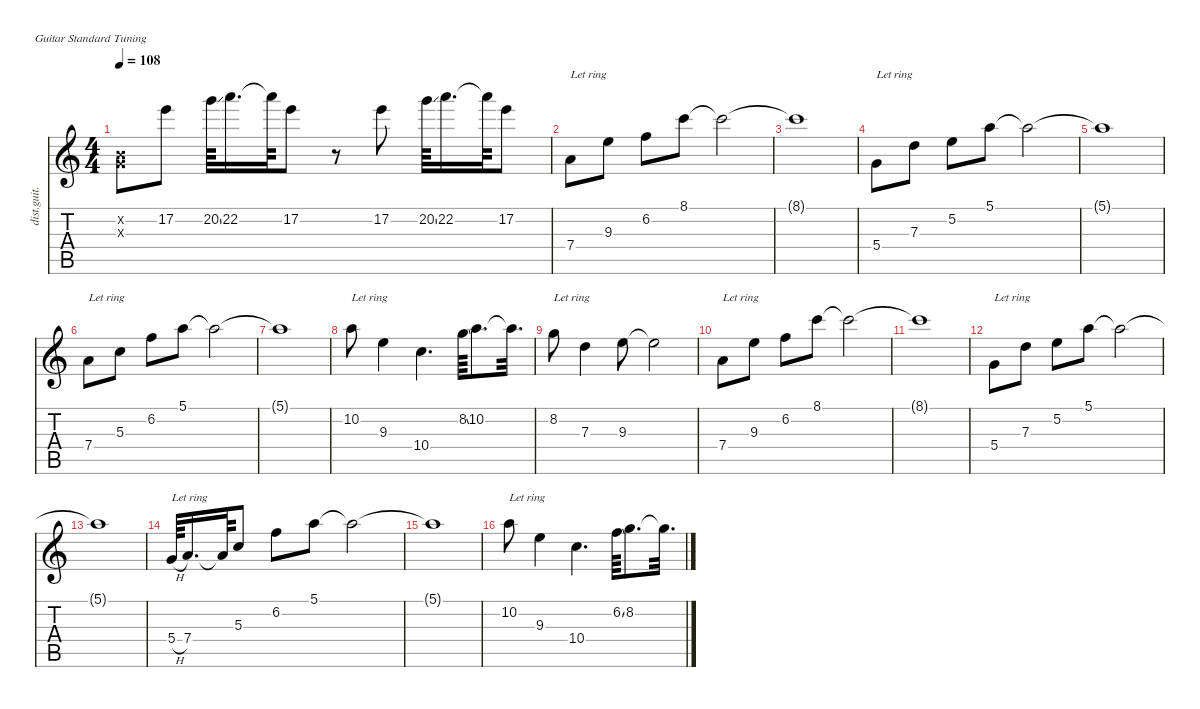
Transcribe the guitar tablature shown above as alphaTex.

\defaultSystemsLayout 4
\hideDynamics
\bracketExtendMode nobrackets
\otherSystemsTrackNameOrientation horizontal
\track ("Distortion Guitar" "dist.guit.") {instrument distortionguitar}
\staff {score tabs}
\tuning (E4 B3 G3 D3 A2 E2)
\ts (4 4)
\tempo 108
\clef g2
\ks c
(0.2{x} 0.3{x}).8{dy f beam Down} 17.2.8{beam Down} 20.2{ss}.64{beam Down} 22.2.16{d beam Down} 22.2{t}.64{beam Down} 17.2.8{beam Down} r.8{beam Down} 17.2.8{beam Down} 20.2{ss}.64{beam Down} 22.2.16{d beam Down} 22.2{t}.64{beam Down} 17.2.8{beam Down} |
7.4.8{txt "Let ring " beam Down} 9.3.8{beam Down} 6.2.8{beam Down} 8.1.8{beam Down} 8.1{t}.2{beam Down} |
8.1{t}.1{beam Down} |
5.4.8{txt "Let ring" beam Down} 7.3.8{beam Down} 5.2.8{beam Down} 5.1.8{beam Down} 5.1{t}.2{beam Down} |
5.1{t}.1{beam Down} |
7.4.8{txt "Let ring" beam Down} 5.3.8{beam Down} 6.2.8{beam Down} 5.1.8{beam Down} 5.1{t}.2{beam Down} |
5.1{t}.1{beam Down} |
10.2.8{txt "Let ring " beam Down} 9.3.4{beam Down} 10.4.4{d beam Down} 8.2{ss}.64{beam Down} 10.2.8{d beam Down} 10.2{t}.32{d beam Down} |
8.2.8{txt "Let ring " beam Down} 7.3.4{beam Down} 9.3.8{beam Down} 9.3{t}.2{beam Down} |
7.4.8{txt "Let ring " beam Down} 9.3.8{beam Down} 6.2.8{beam Down} 8.1.8{beam Down} 8.1{t}.2{beam Down} |
8.1{t}.1{beam Down} |
5.4.8{txt "Let ring" beam Down} 7.3.8{beam Down} 5.2.8{beam Down} 5.1.8{beam Down} 5.1{t}.2{beam Down} |
5.1{t}.1{beam Down} |
5.4{h}.64{txt "Let ring" beam Up} 7.4.16{d beam Up} 7.4{t}.64{beam Up} 5.3.8{beam Up} 6.2.8{beam Down} 5.1.8{beam Down} 5.1{t}.2{beam Down} |
5.1{t}.1{beam Down} |
10.2.8{txt "Let ring " beam Down} 9.3.4{beam Down} 10.4.4{d beam Down} 6.2{ss}.64{beam Down} 8.2.8{d beam Down} 8.2{t}.32{d beam Down}
